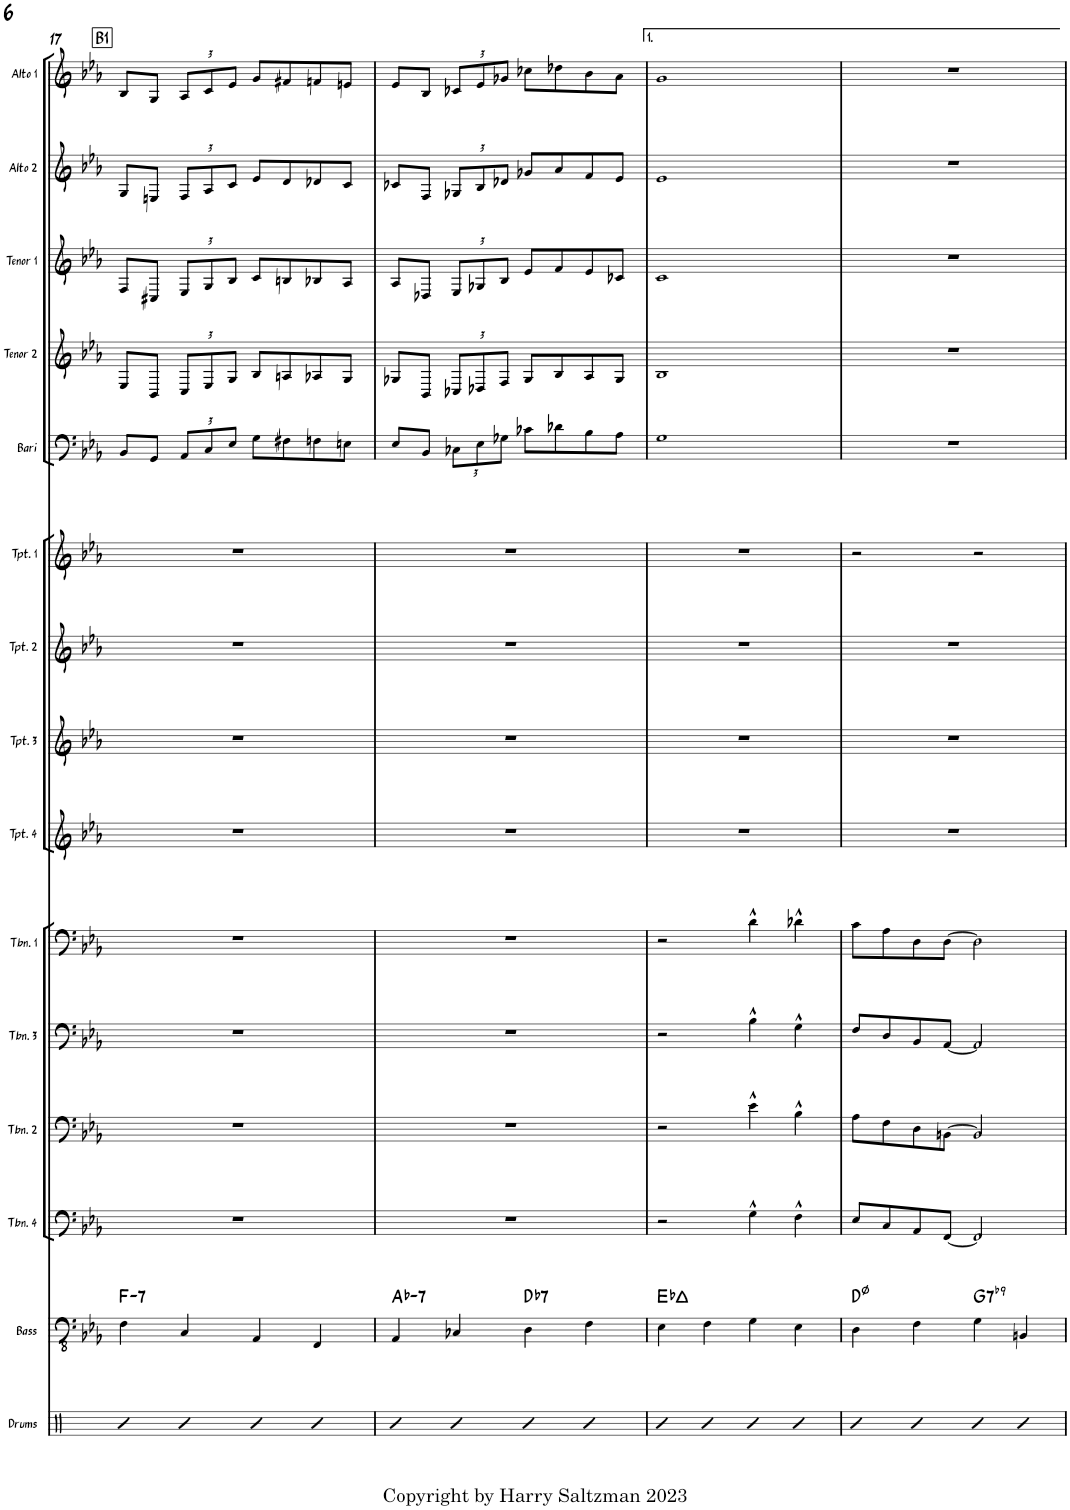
**kern	**kern	**harte	**kern	**kern	**harte	**kern	**harte	**kern	**kern	**kern	**kern	**kern	**kern	**kern	**kern	**kern	**kern	**kern	**kern	**kern
*part17	*part16	*part16	*part15	*part15	*part15	*part14	*part14	*part13	*part12	*part11	*part10	*part9	*part8	*part7	*part6	*part5	*part4	*part3	*part2	*part1
*staff18	*staff17	*	*staff16	*staff15	*	*staff14	*	*staff13	*staff12	*staff11	*staff10	*staff9	*staff8	*staff7	*staff6	*staff5	*staff4	*staff3	*staff2	*staff1
*I"Drums	*I"Bass	*	*I"Piano	*	*	*I"Guitar / Keys	*	*I"Trombone 4	*I"Trombone 2	*I"Trombone 3	*I"Trombone 1	*I"Trumpet 4	*I"Trumpet 3	*I"Trumpet 2	*I"Trumpet 1	*I"Bari Sax	*I"Tenor Sax 2	*I"Tenor Sax 1	*I"Alto Sax 2	*I"Alto Sax 1
*I'Drums	*I'Bass	*	*I'Pno.	*	*	*I'Git / key	*	*I'Tbn. 4	*I'Tbn. 2	*I'Tbn. 3	*I'Tbn. 1	*I'Tpt. 4	*I'Tpt. 3	*I'Tpt. 2	*I'Tpt. 1	*I'Bari	*I'Tenor 2	*I'Tenor 1	*I'Alto 2	*I'Alto 1
!!LO:PB:g=z
*clefX	*clefFv4	*	*clefF4	*clefG2	*	*clefGv2	*	*clefF4	*clefF4	*clefF4	*clefF4	*clefG2	*clefG2	*clefG2	*clefG2	*clefF4	*clefG2	*clefG2	*clefG2	*clefG2
*	*	*	*	*	*	*	*	*	*	*	*	*Trd1c2	*Trd1c2	*Trd1c2	*Trd1c2	*Trd12c21	*Trd8c14	*Trd8c14	*Trd5c9	*Trd5c9
*k[]	*k[b-e-a-]	*	*k[b-e-a-]	*k[b-e-a-]	*	*k[b-e-a-]	*	*k[b-e-a-]	*k[b-e-a-]	*k[b-e-a-]	*k[b-e-a-]	*k[b-e-a-]	*k[b-e-a-]	*k[b-e-a-]	*k[b-e-a-]	*k[b-e-a-]	*k[b-e-a-]	*k[b-e-a-]	*k[b-e-a-]	*k[b-e-a-]
*M4/4	*M4/4	*	*M4/4	*M4/4	*	*M4/4	*	*M4/4	*M4/4	*M4/4	*M4/4	*M4/4	*M4/4	*M4/4	*M4/4	*M4/4	*M4/4	*M4/4	*M4/4	*M4/4
!!LO:REH:place=s1:a:B:rj:fs=14:t=B1
=17	=17	=17	=17	=17	=17	=17	=17	=17	=17	=17	=17	=17	=17	=17	=17	=17	=17	=17	=17	=17
!	!	!LO:H:kt=7	!	!	!LO:H:kt=7	!	!LO:H:kt=7	!	!	!	!	!	!	!	!	!	!	!	!	!
4R	4FF\	F:min7	4D	4b-	F:min7	4D	F:min7	1r	1r	1r	1r	1r	1r	1r	1r	8BB-/L	8E-/L	8F/L	8G/L	8B-/L
.	.	.	.	.	.	.	.	.	.	.	.	.	.	.	.	8GG/J	8BB-/J	8C#X/J	8En/J	8G/J
*	*	*	*	*	*	*	*	*	*	*	*	*	*	*	*	*Xbrackettup	*Xbrackettup	*Xbrackettup	*Xbrackettup	*Xbrackettup
4R	4CC/	.	4D	4b-	.	4D	.	.	.	.	.	.	.	.	.	12AA-/L	12C/L	12E-/L	12F/L	12A-/L
.	.	.	.	.	.	.	.	.	.	.	.	.	.	.	.	12C/	12E-/	12G/	12A-/	12c/
.	.	.	.	.	.	.	.	.	.	.	.	.	.	.	.	12E-/J	12G/J	12B-/J	12c/J	12e-/J
4R	4AAA-/	.	4D	4b-	.	4D	.	.	.	.	.	.	.	.	.	8G\L	8B-/L	8c/L	8e-/L	8g/L
.	.	.	.	.	.	.	.	.	.	.	.	.	.	.	.	8F#X\	8An/	8Bn/	8d/	8f#X/
4R	4FFF/	.	4D	4b-	.	4D	.	.	.	.	.	.	.	.	.	8Fn\	8A-X/	8B-X/	8d-X/	8fn/
.	.	.	.	.	.	.	.	.	.	.	.	.	.	.	.	8En\J	8G/J	8A-/J	8c/J	8en/J
=18	=18	=18	=18	=18	=18	=18	=18	=18	=18	=18	=18	=18	=18	=18	=18	=18	=18	=18	=18	=18
!	!	!LO:H:kt=7	!	!	!LO:H:kt=7	!	!LO:H:kt=7	!	!	!	!	!	!	!	!	!	!	!	!	!
4R	4AAA-/	Ab:min7	4D	4b-	Ab:min7	4D	Ab:min7	1r	1r	1r	1r	1r	1r	1r	1r	8E-/L	8G-X/L	8A-/L	8c-X/L	8e-/L
.	.	.	.	.	.	.	.	.	.	.	.	.	.	.	.	8BB-/J	8BB-/J	8D-X/J	8F/J	8B-/J
4R	4CC-X/	.	4D	4b-	.	4D	.	.	.	.	.	.	.	.	.	12C-X\L	12C-X/L	12E-/L	12G-X/L	12c-X/L
.	.	.	.	.	.	.	.	.	.	.	.	.	.	.	.	12E-\	12D-X/	12G-X/	12B-/	12e-/
.	.	.	.	.	.	.	.	.	.	.	.	.	.	.	.	12G-X\J	12F/J	12B-/J	12d-X/J	12g-X/J
!	!	!LO:H:kt=7	!	!	!LO:H:kt=7	!	!LO:H:kt=7	!	!	!	!	!	!	!	!	!	!	!	!	!
4R	4DD\	Db:7	4Dn	4b-	Db:7	4Dn	Db:7	.	.	.	.	.	.	.	.	8c-X\L	8G-/L	8e-/L	8g-X/L	8cc-X\L
.	.	.	.	.	.	.	.	.	.	.	.	.	.	.	.	8d-X\	8B-/	8f/	8a-/	8dd-X\
4R	4FF\	.	4D	4b-	.	4D	.	.	.	.	.	.	.	.	.	8B-\	8A-/	8e-/	8f/	8b-\
.	.	.	.	.	.	.	.	.	.	.	.	.	.	.	.	8A-\J	8G-/J	8c-X/J	8e-/J	8a-\J
=19	=19	=19	=19	=19	=19	=19	=19	=19	=19	=19	=19	=19	=19	=19	=19	=19	=19	=19	=19	=19
4R	4EE-\	Eb:maj	4D	4b-	Eb:maj	4D	Eb:maj	2r	2r	2r	2r	1r	1r	1r	1r	1G	1B-	1c	1e-	1g
4R	4FF\	.	4D	4b-	.	4D	.	.	.	.	.	.	.	.	.	.	.	.	.	.
4R	4GG\	.	4D	4b-	.	4D	.	4G^^\	4e-^^\	4B-^^\	4d^^\	.	.	.	.	.	.	.	.	.
4R	4EE-\	.	4D	4b-	.	4D	.	4F^^\	4B-^^\	4G^^\	4d-X^^\	.	.	.	.	.	.	.	.	.
=20	=20	=20	=20	=20	=20	=20	=20	=20	=20	=20	=20	=20	=20	=20	=20	=20	=20	=20	=20	=20
4R	4DD\	D:hdim7	4D	4b-	D:hdim7	4D	D:hdim7	8E-/L	8A-\L	8F/L	8c\L	1r	1r	1r	2r	1r	1r	1r	1r	1r
.	.	.	.	.	.	.	.	8C/	8F\	8D/	8A-\	.	.	.	.	.	.	.	.	.
4R	4FF\	.	4D	4b-	.	4D	.	8AA-/	8D\	8BB-/	8D\	.	.	.	.	.	.	.	.	.
.	.	.	.	.	.	.	.	[8FF/J	[8BBn\J	[8AA-/J	[8D\J	.	.	.	.	.	.	.	.	.
!	!	!LO:H:kt=7	!	!	!LO:H:kt=7	!	!LO:H:kt=7	!	!	!	!	!	!	!	!	!	!	!	!	!
4R	4GG\	G:7(b9)	4D	4b-	G:7(b9)	4D	G:7(b9)	2FF/]	2BB/]	2AA-/]	2D\]	.	.	.	2r	.	.	.	.	.
4R	4BBBn/	.	4D	4b-	.	4D	.	.	.	.	.	.	.	.	.	.	.	.	.	.
=	=	=	=	=	=	=	=	=	=	=	=	=	=	=	=	=	=	=	=	=
*-	*-	*-	*-	*-	*-	*-	*-	*-	*-	*-	*-	*-	*-	*-	*-	*-	*-	*-	*-	*-
